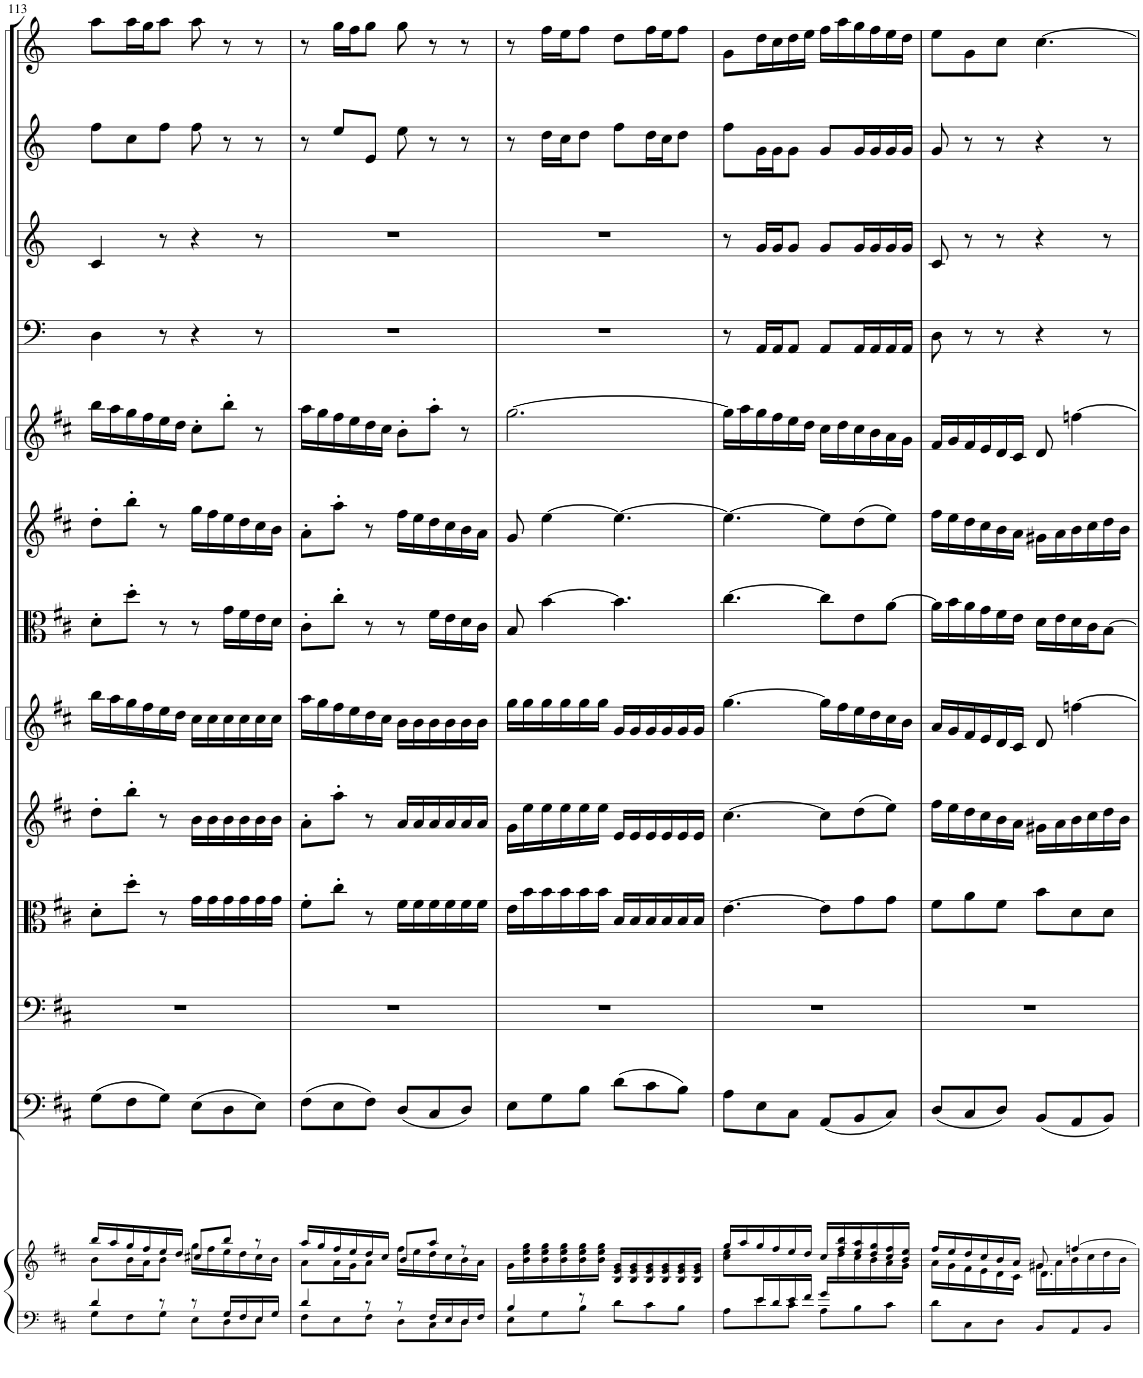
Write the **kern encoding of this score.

**kern	**kern	**kern	**kern	**kern	**kern	**kern	**kern	**kern	**kern	**kern	**kern	**kern	**kern
*part13	*part13	*part12	*part11	*part10	*part9	*part8	*part7	*part6	*part5	*part4	*part3	*part2	*part1
*staff14	*staff13	*staff12	*staff11	*staff10	*staff9	*staff8	*staff7	*staff6	*staff5	*staff4	*staff3	*staff2	*staff1
*I"Piano reduction	*	*I"Continuo	*I"Soprano, Alto, Tenore, Basso in unisono	*I"Viola	*I"Violino II	*I"Violino I	*I"Taille	*I"Oboe d'amore II	*I"Oboe d'amore I	*I"Timpani	*I"Tromba III (D)	*I"Tromba II (D)	*I"Tromba I (D)
*I'Pno	*	*	*	*	*	*	*	*I'Ob	*I'Ob	*I'Timp	*	*	*
!!LO:PB:g=z
*clefF4	*clefG2	*clefF4	*clefF4	*clefC3	*clefG2	*clefG2	*clefC3	*clefG2	*clefG2	*clefF4	*clefG2	*clefG2	*clefG2
*	*	*	*	*	*	*	*Trd4c7	*	*	*	*Trd-1c-2	*Trd-1c-2	*Trd-1c-2
*k[f#c#]	*k[f#c#]	*k[f#c#]	*k[f#c#]	*k[f#c#]	*k[f#c#]	*k[f#c#]	*k[f#c#]	*k[f#c#]	*k[f#c#]	*k[]	*k[]	*k[]	*k[]
*M6/8	*M6/8	*M6/8	*M6/8	*M6/8	*M6/8	*M6/8	*M6/8	*M6/8	*M6/8	*M6/8	*M6/8	*M6/8	*M6/8
=113	=113	=113	=113	=113	=113	=113	=113	=113	=113	=113	=113	=113	=113
*^	*^	*	*	*	*	*	*	*	*	*	*	*	*
4d/	8G\L	16bb/LL	8b\L	(8G\L	2.r	8d'\L	8dd'\L	16bb\LL	8d'\L	8dd'\L	16bb\LL	4D\	4c/	8ff\L	8aa\L
.	.	16aa/	.	.	.	.	.	16aa\	.	.	16aa\	.	.	.	.
.	8F#\	16gg/	16b\L	8F#\	.	8dd'\J	8bb'\J	16gg\	8dd'\J	8bb'\J	16gg\	.	.	8cc\	16aa\L
.	.	16ff#/	16a\J	.	.	.	.	16ff#\	.	.	16ff#\	.	.	.	16gg\J
8r	8G\J	16ee/	8b\J	8G\J)	.	8r	8r	16ee\	8r	8r	16ee\	8r	8r	8ff\J	8aa\J
.	.	16dd/JJ	.	.	.	.	.	16dd\JJ	.	.	16dd\JJ	.	.	.	.
8r	8E\L	8cc#X/L	16gg\LL	(8E\L	.	16g\LL	16b\LL	16cc#\LL	8r	16gg\LL	8cc#'\L	4r	4r	8ff\	8aa\
.	.	.	16ff#\	.	.	16g\	16b\	16cc#\	.	16ff#\	.	.	.	.	.
16G/LL	8D\	8bb/J	16ee\	8D\	.	16g\	16b\	16cc#\	16g\LL	16ee\	8bb'\J	.	.	8r	8r
16F#/	.	.	16dd\	.	.	16g\	16b\	16cc#\	16f#\	16dd\	.	.	.	.	.
16E/	8E\J	8r	16cc#\	8E\J)	.	16g\	16b\	16cc#\	16e\	16cc#\	8r	8r	8r	8r	8r
16G/JJ	.	.	16b\JJ	.	.	16g\JJ	16b\JJ	16cc#\JJ	16d\JJ	16b\JJ	.	.	.	.	.
=114	=114	=114	=114	=114	=114	=114	=114	=114	=114	=114	=114	=114	=114	=114	=114
4d/	8F#\L	16aa/LL	8a\L	(8F#\L	2.r	8f#'\L	8a'\L	16aa\LL	8c#'\L	8a'\L	16aa\LL	2.r	2.r	8r	8r
.	.	16gg/	.	.	.	.	.	16gg\	.	.	16gg\	.	.	.	.
.	8E\	16ff#/	16a\L	8E\	.	8cc#'\J	8aa'\J	16ff#\	8cc#'\J	8aa'\J	16ff#\	.	.	8ee/L	16gg\LL
.	.	16ee/	16g\J	.	.	.	.	16ee\	.	.	16ee\	.	.	.	16ff\J
8r	8F#\J	16dd/	8a\J	8F#\J)	.	8r	8r	16dd\	8r	8r	16dd\	.	.	8e/J	8gg\J
.	.	16cc#/JJ	.	.	.	.	.	16cc#\JJ	.	.	16cc#\JJ	.	.	.	.
8r	8D\L	8b/L	16ff#\LL	(8D/L	.	16f#\LL	16a/LL	16b\LL	8r	16ff#\LL	8b'\L	.	.	8ee\	8gg\
.	.	.	16ee\	.	.	16f#\	16a/	16b\	.	16ee\	.	.	.	.	.
16F#/LL	8C#\	8aa/J	16dd\	8C#/	.	16f#\	16a/	16b\	16f#\LL	16dd\	8aa'\J	.	.	8r	8r
16E/	.	.	16cc#\	.	.	16f#\	16a/	16b\	16e\	16cc#\	.	.	.	.	.
16D/	8D\J	8r	16b\	8D/J)	.	16f#\	16a/	16b\	16d\	16b\	8r	.	.	8r	8r
16F#/JJ	.	.	16a\JJ	.	.	16f#\JJ	16a/JJ	16b\JJ	16c#\JJ	16a\JJ	.	.	.	.	.
*	*	*v	*v	*	*	*	*	*	*	*	*	*	*	*	*
=115	=115	=115	=115	=115	=115	=115	=115	=115	=115	=115	=115	=115	=115	=115
4B/	8E\L	16g\LL	8E\L	2.r	16e\LL	16g\LL	16gg\LL	8B/	8g/	[2.gg\	2.r	2.r	8r	8r
.	.	16b\ 16ee\ 16gg\	.	.	16b\	16ee\	16gg\	.	.	.	.	.	.	.
.	8G\	16b\ 16ee\ 16gg\	8G\	.	16b\	16ee\	16gg\	[4b\	[4ee\	.	.	.	16dd\LL	16ff\LL
.	.	16b\ 16ee\ 16gg\	.	.	16b\	16ee\	16gg\	.	.	.	.	.	16cc\J	16ee\J
8r	8B\J	16b\ 16ee\ 16gg\	8B\J	.	16b\	16ee\	16gg\	.	.	.	.	.	8dd\J	8ff\J
.	.	16b\ 16ee\ 16gg\JJ	.	.	16b\JJ	16ee\JJ	16gg\JJ	.	.	.	.	.	.	.
4.ryy	8d\L	16B/ 16e/ 16g/LL	(8d\L	.	16B/LL	16e/LL	16g/LL	4.b\]	4.ee\_	.	.	.	8ff\L	8dd\L
.	.	16B/ 16e/ 16g/	.	.	16B/	16e/	16g/	.	.	.	.	.	.	.
.	8c#\	16B/ 16e/ 16g/	8c#\	.	16B/	16e/	16g/	.	.	.	.	.	16dd\L	16ff\L
.	.	16B/ 16e/ 16g/	.	.	16B/	16e/	16g/	.	.	.	.	.	16cc\J	16ee\J
.	8B\J	16B/ 16e/ 16g/	8B\J)	.	16B/	16e/	16g/	.	.	.	.	.	8dd\J	8ff\J
.	.	16B/ 16e/ 16g/JJ	.	.	16B/JJ	16e/JJ	16g/JJ	.	.	.	.	.	.	.
=116	=116	=116	=116	=116	=116	=116	=116	=116	=116	=116	=116	=116	=116	=116
*	*	*^	*	*	*	*	*	*	*	*	*	*	*	*
8ryy	8A\L	16gg/LL	8cc#\ 8ee\L	8A\L	2.r	[4.e\	[4.cc#\	[4.gg\	[4.cc#\	4.ee\_	16gg\LL]	8r	8r	8ff\L	8g\L
.	.	16aa/	.	.	.	.	.	.	.	.	16aa\	.	.	.	.
16e/L	8e\	16gg/	16ryy	8E\	.	.	.	.	.	.	16gg\	16AA/LL	16g/LL	16g\L	16dd\L
*	*	*v	*v	*	*	*	*	*	*	*	*	*	*	*	*
16d/	.	16ff#/	.	.	.	.	.	.	.	16ff#\	16AA/J	16g/J	16g\J	16cc\
16e/	8c#\J	16ee/	8C#\J	.	.	.	.	.	.	16ee\	8AA/J	8g/J	8g\J	16dd\
16f#/JJ	.	16dd/JJ	.	.	.	.	.	.	.	16dd\JJ	.	.	.	16ee\JJ
16g/LL	8A\L	16cc#/LL	(8AA/L	.	8e\L]	8cc#\L]	16gg\LL]	8cc#\L]	8ee\L]	16cc#\LL	8AA/L	8g/L	8g/L	16ff\LL
*	*	*^	*	*	*	*	*	*	*	*	*	*	*	*
4ryy	.	16ff#/ 16bb/	16dd\	.	.	.	.	16ff#\	.	.	16dd\	.	.	.	16aa\
.	8B\	16ee/ 16aa/	16cc#\	8BB/	.	8g\	(8dd\	16ee\	8e\	(8dd\	16cc#\	16AA/L	16g/L	16g/L	16gg\
.	.	16dd/ 16gg/	16b\	.	.	.	.	16dd\	.	.	16b\	16AA/	16g/	16g/	16ff\
.	8c#\J	16cc#/ 16ff#/	16a\	8C#/J)	.	8g\J	8ee\J)	16cc#\	[8a\J	8ee\J)	16a\	16AA/	16g/	16g/	16ee\
16ryy	.	16b/ 16ee/JJ	16g\JJ	.	.	.	.	16b\JJ	.	.	16g\JJ	16AA/JJ	16g/JJ	16g/JJ	16dd\JJ
*v	*v	*	*	*	*	*	*	*	*	*	*	*	*	*	*
=117	=117	=117	=117	=117	=117	=117	=117	=117	=117	=117	=117	=117	=117	=117
*	*	*^	*	*	*	*	*	*	*	*	*	*	*	*
8d\L	16ff#/LL	16a\LL	4.ryy	(8D/L	2.r	8f#\L	16ff#\LL	16a/LL	16a\LL]	16ff#\LL	16f#/LL	8D\	8c/	8g/	8ee\L
.	16ee/	16g\	.	.	.	.	16ee\	16g/	16b\	16ee\	16g/	.	.	.	.
8C#\	16dd/	16f#\	.	8C#/	.	8a\	16dd\	16f#/	16a\	16dd\	16f#/	8r	8r	8r	8g\
.	16cc#/	16e\	.	.	.	.	16cc#\	16e/	16g\	16cc#\	16e/	.	.	.	.
8D\J	16b/	16d\	.	8D/J)	.	8f#\J	16b\	16d/	16f#\	16b\	16d/	8r	8r	8r	8cc\J
.	16a/JJ	16c#\JJ	.	.	.	.	16a\JJ	16c#/JJ	16e\JJ	16a\JJ	16c#/JJ	.	.	.	.
8BB/L	8g#X/	16g#\LL	4.d\	(8BB/L	.	8b\L	16g#X\LL	8d/	16d\LL	16g#X\LL	8d/	4r	4r	4r	[4.cc\
.	.	16a\	.	.	.	.	16a\	.	16e\	16a\	.	.	.	.	.
8AA/	[4ffn/	16b\	.	8AA/	.	8d\	16b\	[4ffn\	16d\	16b\	[4ffn\	.	.	.	.
.	.	16cc#\	.	.	.	.	16cc#\	.	16c#\J	16cc#\	.	.	.	.	.
8BB/J	.	16dd\	.	8BB/J)	.	8d\J	16dd\	.	[8B\J	16dd\	.	8r	8r	8r	.
.	.	16b\JJ	.	.	.	.	16b\JJ	.	.	16b\JJ	.	.	.	.	.
*	*v	*v	*v	*	*	*	*	*	*	*	*	*	*	*	*
=	=	=	=	=	=	=	=	=	=	=	=	=	=
*-	*-	*-	*-	*-	*-	*-	*-	*-	*-	*-	*-	*-	*-
